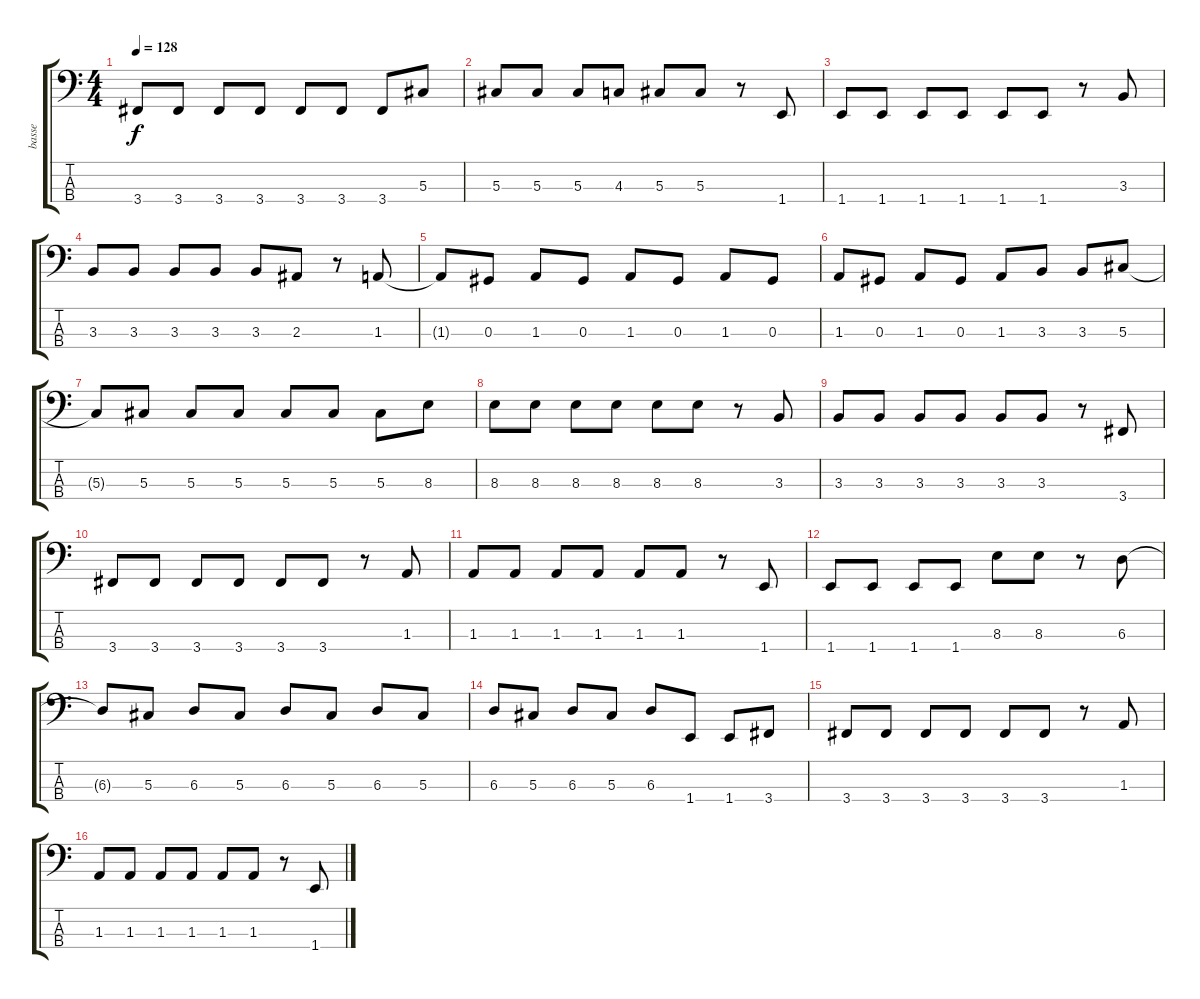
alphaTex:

\track ("basse" "basse") {instrument electricbasspick}
\staff {score tabs}
\tuning (Gb2 Db2 Ab1 Eb1) {hide}
\ts (4 4)
\tempo 128
\clef f4
\ks c
3.4.8{dy f} 3.4.8 3.4.8 3.4.8 3.4.8 3.4.8 3.4.8 5.3.8 |
5.3.8 5.3.8 5.3.8 4.3.8 5.3.8 5.3.8 r.8 1.4.8 |
1.4.8 1.4.8 1.4.8 1.4.8 1.4.8 1.4.8 r.8 3.3.8 |
3.3.8 3.3.8 3.3.8 3.3.8 3.3.8 2.3.8 r.8 1.3.8 |
1.3{t}.8 0.3.8 1.3.8 0.3.8 1.3.8 0.3.8 1.3.8 0.3.8 |
1.3.8 0.3.8 1.3.8 0.3.8 1.3.8 3.3.8 3.3.8 5.3.8 |
5.3{t}.8 5.3.8 5.3.8 5.3.8 5.3.8 5.3.8 5.3.8 8.3.8 |
8.3.8 8.3.8 8.3.8 8.3.8 8.3.8 8.3.8 r.8 3.3.8 |
3.3.8 3.3.8 3.3.8 3.3.8 3.3.8 3.3.8 r.8 3.4.8 |
3.4.8 3.4.8 3.4.8 3.4.8 3.4.8 3.4.8 r.8 1.3.8 |
1.3.8 1.3.8 1.3.8 1.3.8 1.3.8 1.3.8 r.8 1.4.8 |
1.4.8 1.4.8 1.4.8 1.4.8 8.3.8 8.3.8 r.8 6.3.8 |
6.3{t}.8 5.3.8 6.3.8 5.3.8 6.3.8 5.3.8 6.3.8 5.3.8 |
6.3.8 5.3.8 6.3.8 5.3.8 6.3.8 1.4.8 1.4.8 3.4.8 |
3.4.8 3.4.8 3.4.8 3.4.8 3.4.8 3.4.8 r.8 1.3.8 |
1.3.8 1.3.8 1.3.8 1.3.8 1.3.8 1.3.8 r.8 1.4.8
